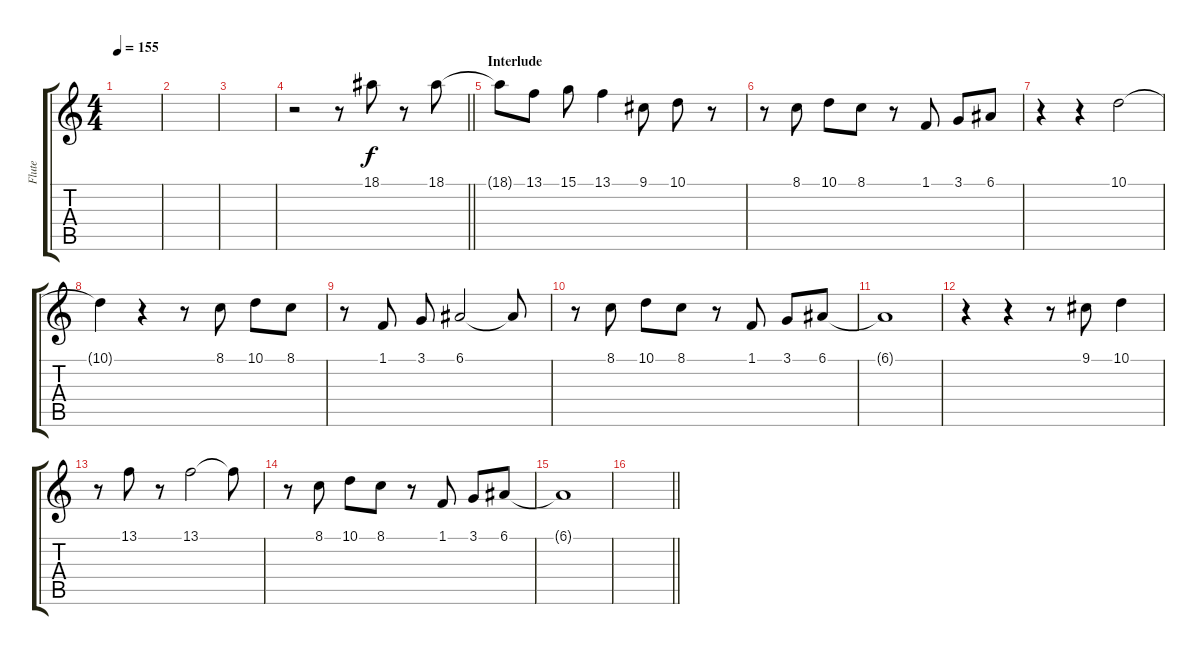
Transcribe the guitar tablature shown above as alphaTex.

\track ("Flute" "Flute") {instrument oboe}
\staff {score tabs}
\tuning (E4 B3 G3 D3 A2 E2) {hide}
\ts (4 4)
\tempo 155
\clef g2
\ks c
|
|
|
\barLineRight lightlight
r.2 r.8 18.1.8 r.8 18.1.8 |
\section ("" "Interlude")
18.1{t}.8 13.1.8 15.1.8 13.1.4 9.1.8 10.1.8 r.8 |
r.8 8.1.8 10.1.8 8.1.8 r.8 1.1.8 3.1.8 6.1.8 |
r.4 r.4 10.1.2 |
10.1{t}.4 r.4 r.8 8.1.8 10.1.8 8.1.8 |
r.8 1.1.8 3.1.8 6.1.2 6.1{t}.8 |
r.8 8.1.8 10.1.8 8.1.8 r.8 1.1.8 3.1.8 6.1.8 |
6.1{t}.1 |
r.4 r.4 r.8 9.1.8 10.1.4 |
r.8 13.1.8 r.8 13.1.2 13.1{t}.8 |
r.8 8.1.8 10.1.8 8.1.8 r.8 1.1.8 3.1.8 6.1.8 |
6.1{t}.1 |
\barLineRight lightlight
